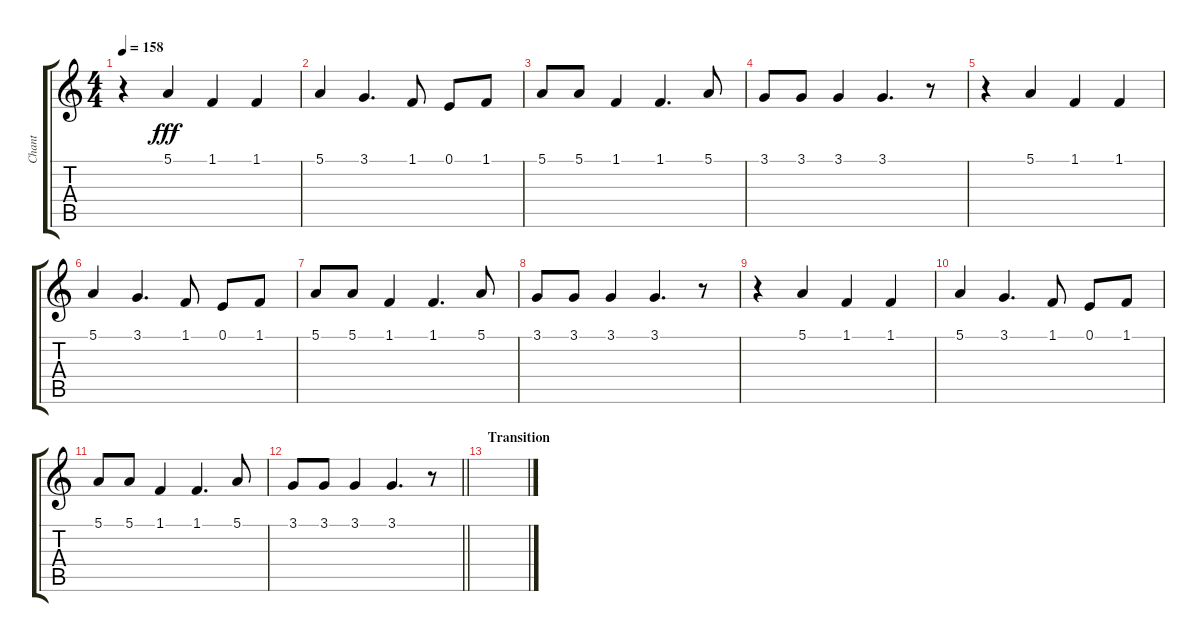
\track ("Chant" "Chant") {instrument lead8bassandlead}
\staff {score tabs}
\tuning (E4 B3 G3 D3 A2 E2) {hide}
\ts (4 4)
\tempo 158
\clef g2
\ks c
r.4{dy fff} 5.1.4 1.1.4 1.1.4 |
5.1.4 3.1.4{d} 1.1.8 0.1.8 1.1.8 |
5.1.8 5.1.8 1.1.4 1.1.4{d} 5.1.8 |
3.1.8 3.1.8 3.1.4 3.1.4{d} r.8 |
r.4 5.1.4 1.1.4 1.1.4 |
5.1.4 3.1.4{d} 1.1.8 0.1.8 1.1.8 |
5.1.8 5.1.8 1.1.4 1.1.4{d} 5.1.8 |
3.1.8 3.1.8 3.1.4 3.1.4{d} r.8 |
r.4 5.1.4 1.1.4 1.1.4 |
5.1.4 3.1.4{d} 1.1.8 0.1.8 1.1.8 |
5.1.8 5.1.8 1.1.4 1.1.4{d} 5.1.8 |
\barLineRight lightlight
3.1.8 3.1.8 3.1.4 3.1.4{d} r.8 |
\section ("" "Transition")
